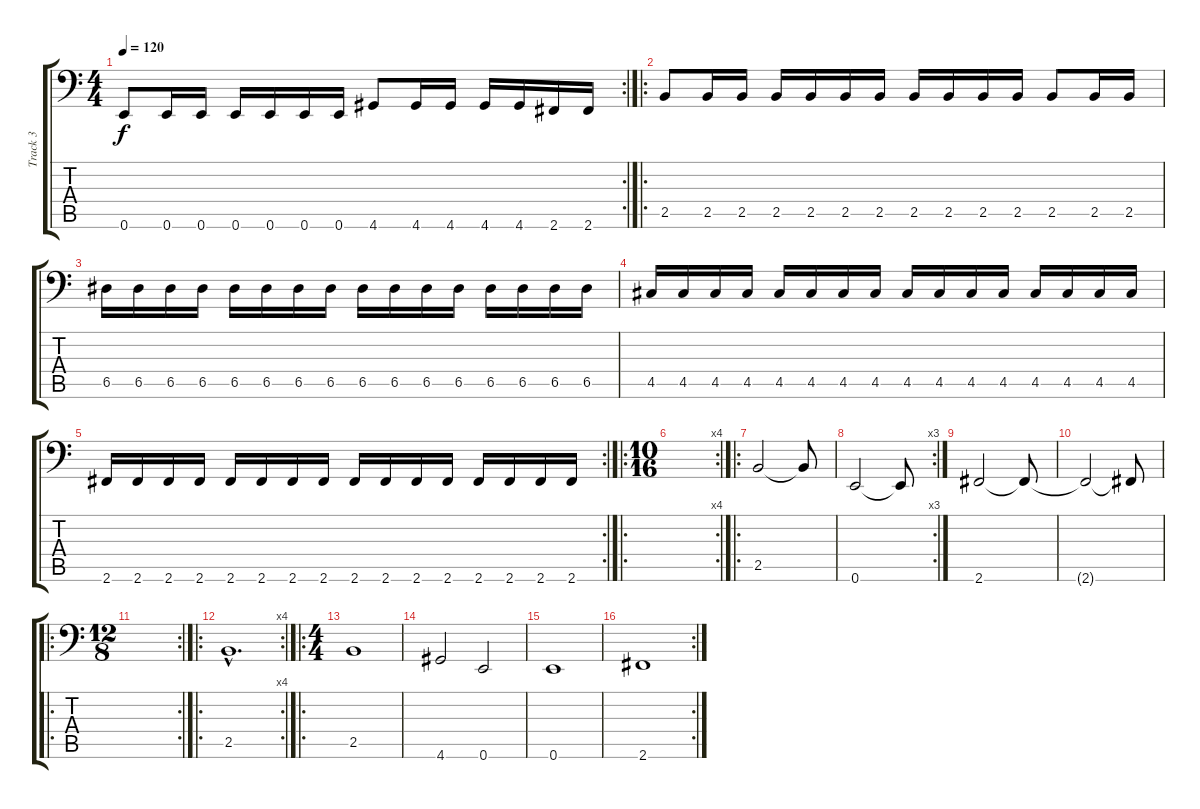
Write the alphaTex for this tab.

\track ("Track 3" "Track 3") {instrument electricbasspick}
\staff {score tabs}
\tuning (E3 B2 G2 D2 A1 E1) {hide}
\rc 2
\ts (4 4)
\tempo 120
\clef f4
\ks c
0.6.8{dy f} 0.6.16 0.6.16 0.6.16 0.6.16 0.6.16 0.6.16 4.6.8 4.6.16 4.6.16 4.6.16 4.6.16 2.6.16 2.6.16 |
\ro
2.5.8 2.5.16 2.5.16 2.5.16 2.5.16 2.5.16 2.5.16 2.5.16 2.5.16 2.5.16 2.5.16 2.5.8 2.5.16 2.5.16 |
6.5.16 6.5.16 6.5.16 6.5.16 6.5.16 6.5.16 6.5.16 6.5.16 6.5.16 6.5.16 6.5.16 6.5.16 6.5.16 6.5.16 6.5.16 6.5.16 |
4.5.16 4.5.16 4.5.16 4.5.16 4.5.16 4.5.16 4.5.16 4.5.16 4.5.16 4.5.16 4.5.16 4.5.16 4.5.16 4.5.16 4.5.16 4.5.16 |
\rc 2
2.6.16 2.6.16 2.6.16 2.6.16 2.6.16 2.6.16 2.6.16 2.6.16 2.6.16 2.6.16 2.6.16 2.6.16 2.6.16 2.6.16 2.6.16 2.6.16 |
\ro
\rc 4
\ts (10 16)
|
\ro
2.5.2 2.5{t}.8 |
\rc 3
0.6.2 0.6{t}.8 |
2.6.2 2.6{t}.8 |
2.6{t}.2 2.6{t}.8 |
\ro
\rc 2
\ts (12 8)
|
\ro
\rc 4
2.5{hac}.1{d} |
\ro
\ts (4 4)
2.5.1 |
4.6.2 0.6.2 |
0.6.1 |
\rc 2
2.6.1
